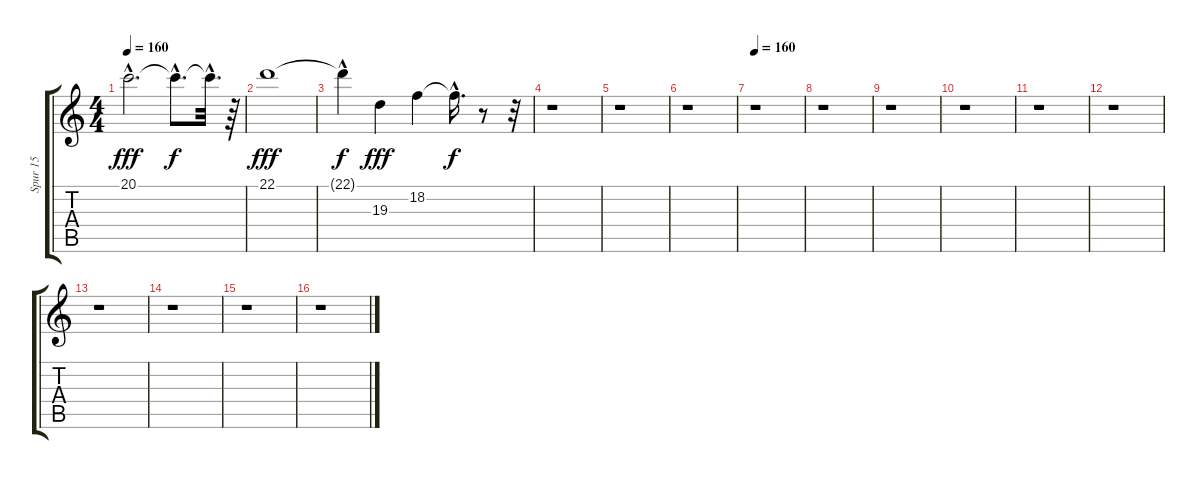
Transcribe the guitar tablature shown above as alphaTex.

\track ("Spur 15" "Spur 15") {instrument stringensemble1}
\staff {score tabs}
\tuning (E4 B3 G3 D3 A2 E2) {hide}
\ts (4 4)
\tempo 160
\clef g2
\ks c
20.1{hac}.2{d dy fff} 20.1{hac t}.8{d dy f} 20.1{hac t}.32{d} r.64 |
22.1.1{dy fff} |
22.1{hac t}.4{dy f} 19.3.4{dy fff} 18.2.4 18.2{hac t}.16{d dy f} r.8 r.32 |
r.1 |
r.1 |
r.1 |
\tempo 160
r.1 |
r.1 |
r.1 |
r.1 |
r.1 |
r.1 |
r.1 |
r.1 |
r.1 |
r.1
